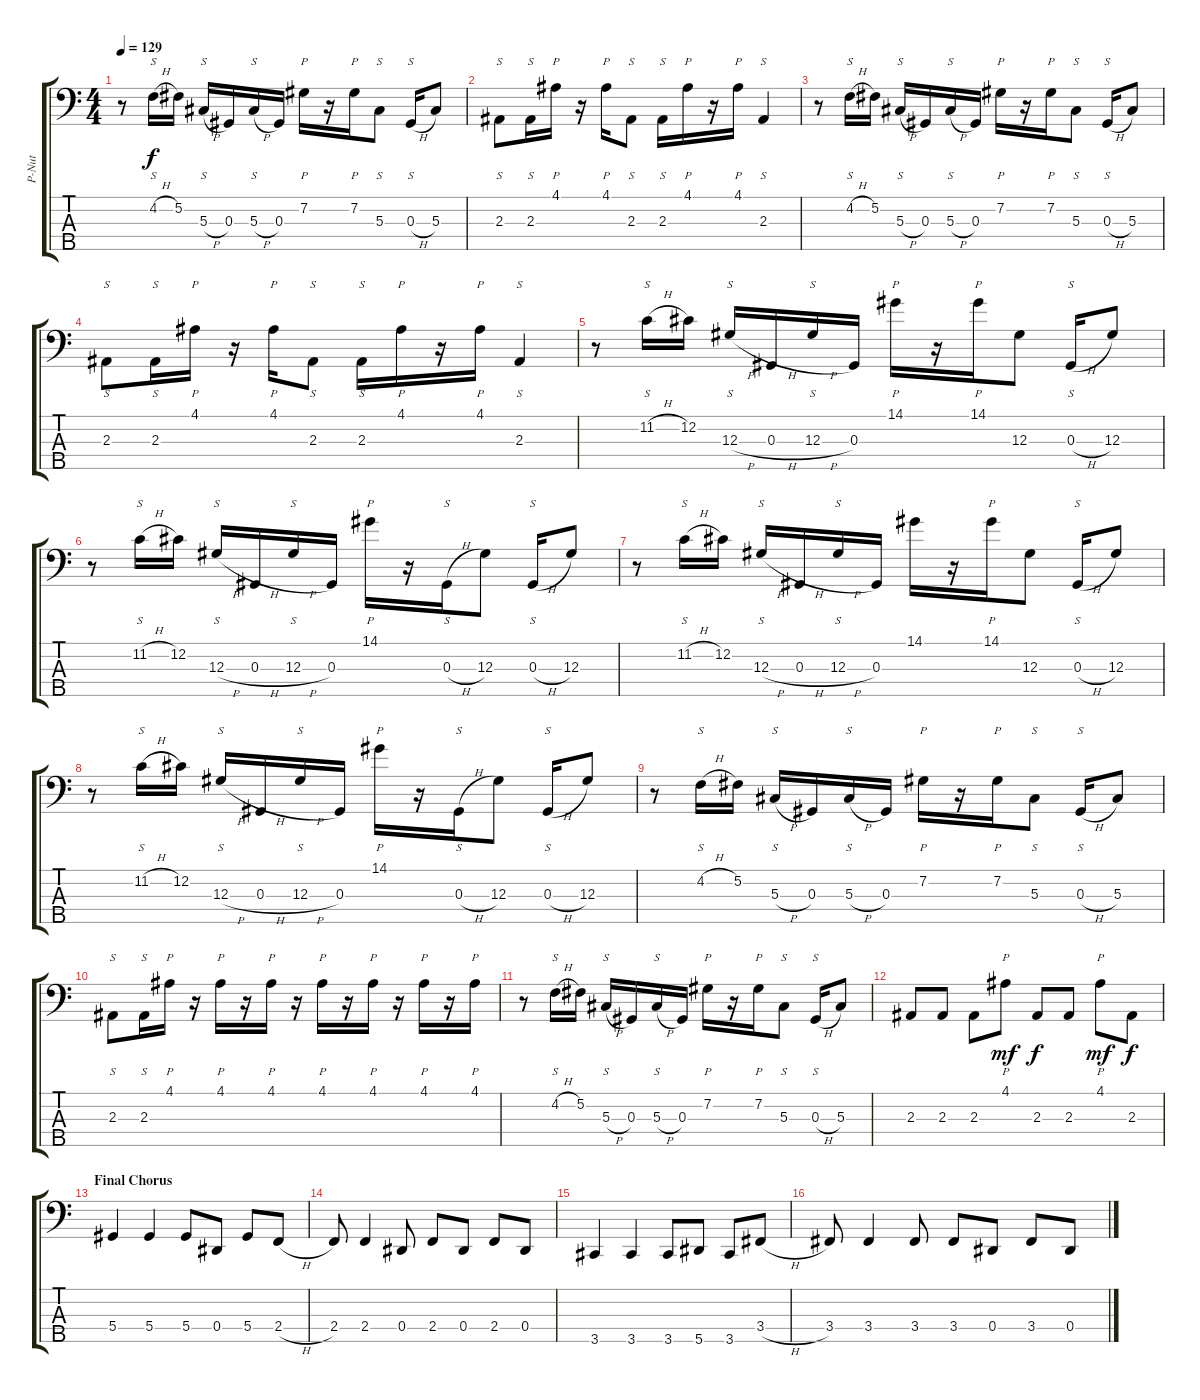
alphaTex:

\track ("P-Nut" "P-Nut") {instrument electricbassfinger}
\staff {score tabs}
\tuning (Gb2 Db2 Ab1 Eb1 Bb0) {hide}
\ts (4 4)
\tempo 129
\clef f4
\ks c
r.8{dy f} 4.2{h}.16{s} 5.2.16 5.3{h}.16{s} 0.3.16 5.3{h}.16{s} 0.3.16 7.2.16{p} r.16 7.2.16{p} 5.3.8{s} 0.3{h}.16{s} 5.3.8 |
2.3.8{s} 2.3.16{s} 4.1.16{p} r.16 4.1.16{p} 2.3.8{s} 2.3.16{s} 4.1.16{p} r.16 4.1.16{p} 2.3.4{s} |
r.8 4.2{h}.16{s} 5.2.16 5.3{h}.16{s} 0.3.16 5.3{h}.16{s} 0.3.16 7.2.16{p} r.16 7.2.16{p} 5.3.8{s} 0.3{h}.16{s} 5.3.8 |
2.3.8{s} 2.3.16{s} 4.1.16{p} r.16 4.1.16{p} 2.3.8{s} 2.3.16{s} 4.1.16{p} r.16 4.1.16{p} 2.3.4{s} |
r.8 11.2{h}.16{s} 12.2.16 12.3{h}.16{s} 0.3{h}.16 12.3{h}.16{s} 0.3.16 14.1.16{p} r.16 14.1.16{p} 12.3.8 0.3{h}.16{s} 12.3.8 |
r.8 11.2{h}.16{s} 12.2.16 12.3{h}.16{s} 0.3{h}.16 12.3{h}.16{s} 0.3.16 14.1.16{p} r.16 0.3{h}.16{s} 12.3.8 0.3{h}.16{s} 12.3.8 |
r.8 11.2{h}.16{s} 12.2.16 12.3{h}.16{s} 0.3{h}.16 12.3{h}.16{s} 0.3.16 14.1.16 r.16 14.1.16{p} 12.3.8 0.3{h}.16{s} 12.3.8 |
r.8 11.2{h}.16{s} 12.2.16 12.3{h}.16{s} 0.3{h}.16 12.3{h}.16{s} 0.3.16 14.1.16{p} r.16 0.3{h}.16{s} 12.3.8 0.3{h}.16{s} 12.3.8 |
r.8 4.2{h}.16{s} 5.2.16 5.3{h}.16{s} 0.3.16 5.3{h}.16{s} 0.3.16 7.2.16{p} r.16 7.2.16{p} 5.3.8{s} 0.3{h}.16{s} 5.3.8 |
2.3.8{s} 2.3.16{s} 4.1.16{p} r.16 4.1.16{p} r.16 4.1.16{p} r.16 4.1.16{p} r.16 4.1.16{p} r.16 4.1.16{p} r.16 4.1.16{p} |
r.8 4.2{h}.16{s} 5.2.16 5.3{h}.16{s} 0.3.16 5.3{h}.16{s} 0.3.16 7.2.16{p} r.16 7.2.16{p} 5.3.8{s} 0.3{h}.16{s} 5.3.8 |
2.3.8 2.3.8 2.3.8 4.1.8{p dy mf} 2.3.8{dy f} 2.3.8 4.1.8{p dy mf} 2.3.8{dy f} |
\section ("" "Final Chorus")
5.4.4 5.4.4 5.4.8 0.4.8 5.4.8 2.4{h}.8 |
2.4.8 2.4.4 0.4.8 2.4.8 0.4.8 2.4.8 0.4.8 |
3.5.4 3.5.4 3.5.8 5.5.8 3.5.8 3.4{h}.8 |
3.4.8 3.4.4 3.4.8 3.4.8 0.4.8 3.4.8 0.4.8
